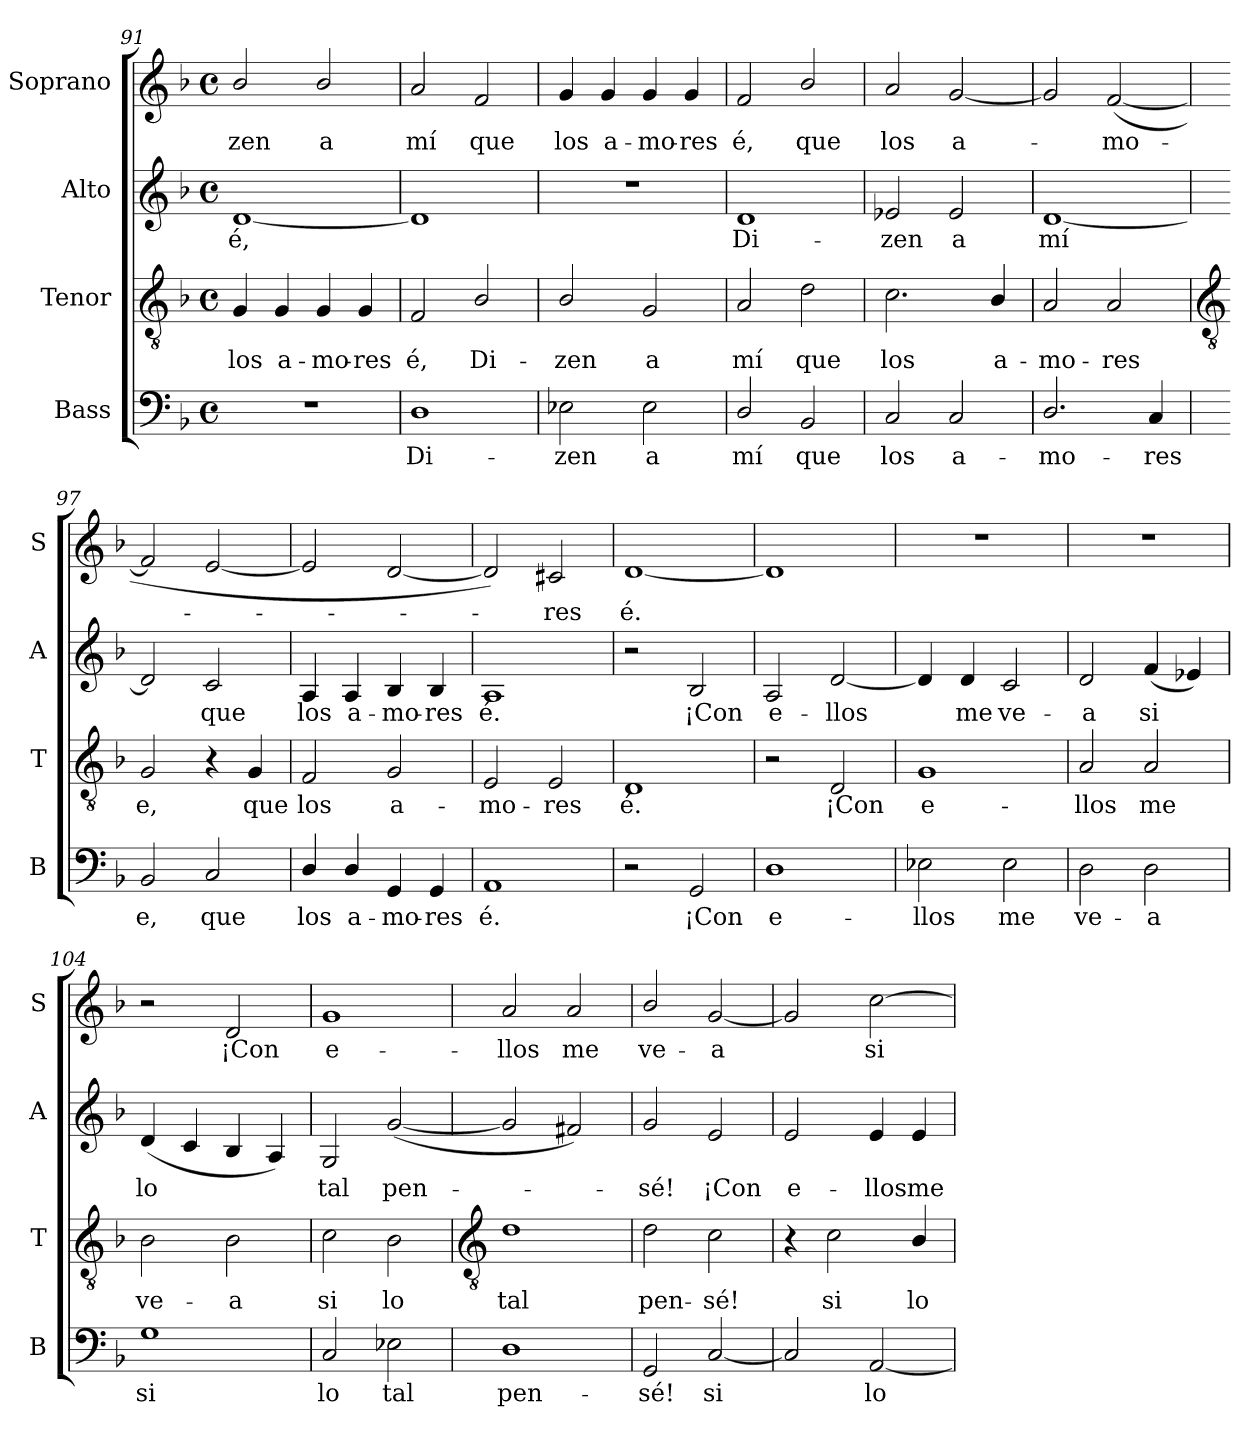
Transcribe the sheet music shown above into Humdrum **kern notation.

**kern	**text	**kern	**text	**kern	**text	**kern	**text
*part4	*part4	*part3	*part3	*part2	*part2	*part1	*part1
*staff4	*staff4	*staff3	*staff3	*staff2	*staff2	*staff1	*staff1
*I"Bass	*	*I"Tenor	*	*I"Alto	*	*I"Soprano	*
*I'B	*	*I'T	*	*I'A	*	*I'S	*
*clefF4	*	*clefGv2	*	*clefG2	*	*clefG2	*
*k[b-]	*	*k[b-]	*	*k[b-]	*	*k[b-]	*
*F:	*	*F:	*	*F:	*	*F:	*
*M4/4	*	*M4/4	*	*M4/4	*	*M4/4	*
*met(c)	*	*met(c)	*	*met(c)	*	*met(c)	*
=91	=91	=91	=91	=91	=91	=91	=91
!	!	!	!LO:LY:b	!	!LO:LY:b	!	!LO:LY:b
1r	.	4G	los	[1d	é,	2b-/	-zen
!	!	!	!LO:LY:b	!	!	!	!
.	.	4G	a-	.	.	.	.
!	!	!	!LO:LY:b	!	!	!	!LO:LY:b
.	.	4G	-mo-	.	.	2b-/	a
!	!	!	!LO:LY:b	!	!	!	!
.	.	4G	-res	.	.	.	.
=92	=92	=92	=92	=92	=92	=92	=92
!	!LO:LY:b	!	!LO:LY:b	!	!	!	!LO:LY:b
1D	Di-	2F	é,	1d]	.	2a	mí
!	!	!	!LO:LY:b	!	!	!	!LO:LY:b
.	.	2B-/	Di-	.	.	2f	que
=93	=93	=93	=93	=93	=93	=93	=93
!	!LO:LY:b	!	!LO:LY:b	!	!	!	!LO:LY:b
2E-X	-zen	2B-/	-zen	1r	.	4g	los
!	!	!	!	!	!	!	!LO:LY:b
.	.	.	.	.	.	4g	a-
!	!LO:LY:b	!	!LO:LY:b	!	!	!	!LO:LY:b
2E-	a	2G	a	.	.	4g	-mo-
!	!	!	!	!	!	!	!LO:LY:b
.	.	.	.	.	.	4g	-res
=94	=94	=94	=94	=94	=94	=94	=94
!	!LO:LY:b	!	!LO:LY:b	!	!LO:LY:b	!	!LO:LY:b
2D/	mí	2A	mí	1d	Di-	2f	é,
!	!LO:LY:b	!	!LO:LY:b	!	!	!	!LO:LY:b
2BB-	que	2d	que	.	.	2b-/	que
=95	=95	=95	=95	=95	=95	=95	=95
!	!LO:LY:b	!	!LO:LY:b	!	!LO:LY:b	!	!LO:LY:b
2C	los	2.c	los	2e-X	-zen	2a	los
!	!LO:LY:b	!	!	!	!LO:LY:b	!	!LO:LY:b
2C	a-	.	.	2e-	a	[2g	a-
!	!	!	!LO:LY:b	!	!	!	!
.	.	4B-/	a-	.	.	.	.
=96	=96	=96	=96	=96	=96	=96	=96
!	!LO:LY:b	!	!LO:LY:b	!	!LO:LY:b	!	!
2.D/	-mo-	2A	-mo-	[1d	mí	2g]	.
!	!	!	!LO:LY:b	!	!	!	!LO:LY:b
.	.	2A	-res	.	.	(<[2f	mo-
!	!LO:LY:b	!	!	!	!	!	!
4C	-res	.	.	.	.	.	.
!!LO:LB:g=z
=97	=97	=97	=97	=97	=97	=97	=97
*	*	*clefGv2	*	*	*	*	*
!	!LO:LY:b	!	!LO:LY:b	!	!	!	!
2BB-	e,	2G	e,	2d]	.	2f]	.
!	!LO:LY:b	!	!	!	!LO:LY:b	!	!
2C	que	4r	.	2c	que	[2e	.
!	!	!	!LO:LY:b	!	!	!	!
.	.	4G	que	.	.	.	.
=98	=98	=98	=98	=98	=98	=98	=98
!	!LO:LY:b	!	!LO:LY:b	!	!LO:LY:b	!	!
4D/	los	2F	los	4A	los	2e]	.
!	!LO:LY:b	!	!	!	!LO:LY:b	!	!
4D/	a-	.	.	4A	a-	.	.
!	!LO:LY:b	!	!LO:LY:b	!	!LO:LY:b	!	!
4GG	-mo-	2G	a-	4B-	-mo-	[2d	.
!	!LO:LY:b	!	!	!	!LO:LY:b	!	!
4GG	-res	.	.	4B-	-res	.	.
=99	=99	=99	=99	=99	=99	=99	=99
!	!LO:LY:b	!	!LO:LY:b	!	!LO:LY:b	!	!
1AA	é.	2E	-mo-	1A	é.	2d])	.
!	!	!	!LO:LY:b	!	!	!	!LO:LY:b
.	.	2E	-res	.	.	2c#X	res
=100	=100	=100	=100	=100	=100	=100	=100
!	!	!	!LO:LY:b	!	!	!	!LO:LY:b
2r	.	1D	é.	2r	.	[1d	é.
!	!LO:LY:b	!	!	!	!LO:LY:b	!	!
2GG	¡Con	.	.	2B-	¡Con	.	.
=101	=101	=101	=101	=101	=101	=101	=101
!	!LO:LY:b	!	!	!	!LO:LY:b	!	!
1D	e-	2r	.	2A	e-	1d]	.
!	!	!	!LO:LY:b	!	!LO:LY:b	!	!
.	.	2D	¡Con	[2d	-llos	.	.
=102	=102	=102	=102	=102	=102	=102	=102
!	!LO:LY:b	!	!LO:LY:b	!	!	!	!
2E-X	-llos	1G	e-	4d]	.	1r	.
!	!	!	!	!	!LO:LY:b	!	!
.	.	.	.	4d	me	.	.
!	!LO:LY:b	!	!	!	!LO:LY:b	!	!
2E-	me	.	.	2c	ve-	.	.
=103	=103	=103	=103	=103	=103	=103	=103
!	!LO:LY:b	!	!LO:LY:b	!	!LO:LY:b	!	!
2D	ve-	2A	-llos	2d	-a	1r	.
!	!LO:LY:b	!	!LO:LY:b	!	!LO:LY:b	!	!
2D	-a	2A	me	(<4f	si	.	.
.	.	.	.	4e-X)	.	.	.
=104	=104	=104	=104	=104	=104	=104	=104
!	!LO:LY:b	!	!LO:LY:b	!	!LO:LY:b	!	!
1G	si	2B-	ve-	(<4d	lo	2r	.
.	.	.	.	4c	.	.	.
!	!	!	!LO:LY:b	!	!	!	!LO:LY:b
.	.	2B-	-a	4B-	.	2d	¡Con
.	.	.	.	4A)	.	.	.
=105	=105	=105	=105	=105	=105	=105	=105
!	!LO:LY:b	!	!LO:LY:b	!	!LO:LY:b	!	!LO:LY:b
2C	lo	2c	si	2G	tal	1g	e-
!	!LO:LY:b	!	!LO:LY:b	!	!LO:LY:b	!	!
2E-X	tal	2B-	lo	(<[2g	pen-	.	.
!!LO:LB:g=z
=106	=106	=106	=106	=106	=106	=106	=106
*	*	*clefGv2	*	*	*	*	*
!	!LO:LY:b	!	!LO:LY:b	!	!	!	!LO:LY:b
1D	pen-	1d	tal	2g]	.	2a	-llos
!	!	!	!	!	!	!	!LO:LY:b
.	.	.	.	2f#X)	.	2a	me
=107	=107	=107	=107	=107	=107	=107	=107
!	!LO:LY:b	!	!LO:LY:b	!	!LO:LY:b	!	!LO:LY:b
2GG	-sé!	2d	pen-	2g	sé!	2b-/	ve-
!	!LO:LY:b	!	!LO:LY:b	!	!LO:LY:b	!	!LO:LY:b
[2C	si	2c	-sé!	2e	¡Con	[2g	-a
=108	=108	=108	=108	=108	=108	=108	=108
!	!	!	!	!	!LO:LY:b	!	!
2C]	.	4r	.	2e	e-	2g]	.
!	!	!	!LO:LY:b	!	!	!	!
.	.	2c	si	.	.	.	.
!	!LO:LY:b	!	!	!	!LO:LY:b	!	!LO:LY:b
[2AA	lo	.	.	4e	-llos	[2cc	si
!	!	!	!LO:LY:b	!	!LO:LY:b	!	!
.	.	4B-/	lo	4e	me	.	.
=	=	=	=	=	=	=	=
*-	*-	*-	*-	*-	*-	*-	*-
